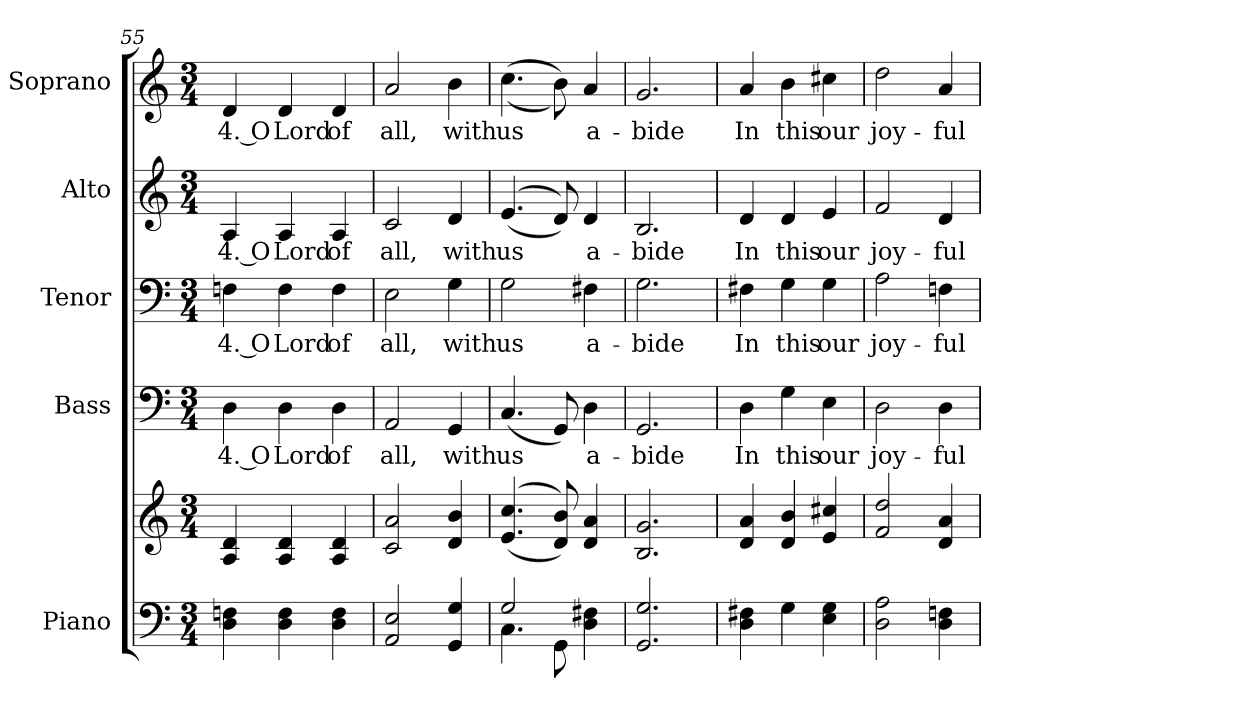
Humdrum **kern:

**kern	**kern	**kern	**text	**kern	**text	**kern	**text	**kern	**text
*part5	*part5	*part4	*part4	*part3	*part3	*part2	*part2	*part1	*part1
*staff6	*staff5	*staff4	*staff4	*staff3	*staff3	*staff2	*staff2	*staff1	*staff1
*I"Piano	*	*I"Bass	*	*I"Tenor	*	*I"Alto	*	*I"Soprano	*
*I'Pno.	*	*I'B.	*	*I'T.	*	*I'A.	*	*I'S.	*
!!LO:PB:g=z
*clefF4	*clefG2	*clefF4	*	*clefF4	*	*clefG2	*	*clefG2	*
*k[]	*k[]	*k[]	*	*k[]	*	*k[]	*	*k[]	*
*C:	*C:	*C:	*	*C:	*	*C:	*	*C:	*
*M3/4	*M3/4	*M3/4	*	*M3/4	*	*M3/4	*	*M3/4	*
=55	=55	=55	=55	=55	=55	=55	=55	=55	=55
!	!	!	!LO:LY:b:color=#000000	!	!	!	!	!	!
!	!	!	!	!	!LO:LY:b:color=#000000	!	!	!	!
!	!	!	!	!	!	!	!LO:LY:b:color=#000000	!	!
!	!	!	!	!	!	!	!	!	!LO:LY:b:color=#000000
4Di\ 4Fni	4Ai/ 4di	4Di\	4. O	4Fni\	4. O	4Ai/	4. O	4di/	4. O
!	!	!	!LO:LY:b:color=#000000	!	!	!	!	!	!
!	!	!	!	!	!LO:LY:b:color=#000000	!	!	!	!
!	!	!	!	!	!	!	!LO:LY:b:color=#000000	!	!
!	!	!	!	!	!	!	!	!	!LO:LY:b:color=#000000
4Di\ 4Fi	4Ai/ 4di	4Di\	Lord	4Fi\	Lord	4Ai/	Lord	4di/	Lord
!	!	!	!LO:LY:b:color=#000000	!	!	!	!	!	!
!	!	!	!	!	!LO:LY:b:color=#000000	!	!	!	!
!	!	!	!	!	!	!	!LO:LY:b:color=#000000	!	!
!	!	!	!	!	!	!	!	!	!LO:LY:b:color=#000000
4Di\ 4Fi	4Ai/ 4di	4Di\	of	4Fi\	of	4Ai/	of	4di/	of
=56	=56	=56	=56	=56	=56	=56	=56	=56	=56
!	!	!	!LO:LY:b:color=#000000	!	!	!	!	!	!
!	!	!	!	!	!LO:LY:b:color=#000000	!	!	!	!
!	!	!	!	!	!	!	!LO:LY:b:color=#000000	!	!
!	!	!	!	!	!	!	!	!	!LO:LY:b:color=#000000
2AAi/ 2Ei	2ci/ 2ai	2AAi/	all,	2Ei\	all,	2ci/	all,	2ai/	all,
!	!	!	!LO:LY:b:color=#000000	!	!	!	!	!	!
!	!	!	!	!	!LO:LY:b:color=#000000	!	!	!	!
!	!	!	!	!	!	!	!LO:LY:b:color=#000000	!	!
!	!	!	!	!	!	!	!	!	!LO:LY:b:color=#000000
4GGi/ 4Gi	4di/ 4bi	4GGi/	with	4Gi\	with	4di/	with	4bi\	with
=57	=57	=57	=57	=57	=57	=57	=57	=57	=57
*^	*	*	*	*	*	*	*	*	*
!	!	!	!	!LO:LY:b:color=#000000	!	!	!	!	!	!
!	!	!	!	!	!	!LO:LY:b:color=#000000	!	!	!	!
!	!	!	!	!	!	!	!	!LO:LY:b:color=#000000	!	!
!	!	!	!	!	!	!	!	!	!	!LO:LY:b:color=#000000
2Gi/	4.Ci\	((4.ei/ 4.cci	(4.Ci/	us	2Gi\	us	((4.ei/	us	((4.cci\	us
.	8GGi\	8di/ 8bi))	8GGi/)	.	.	.	8di/))	.	8bi\))	.
!	!	!	!	!LO:LY:b:color=#000000	!	!	!	!	!	!
!	!	!	!	!	!	!LO:LY:b:color=#000000	!	!	!	!
!	!	!	!	!	!	!	!	!LO:LY:b:color=#000000	!	!
!	!	!	!	!	!	!	!	!	!	!LO:LY:b:color=#000000
4Di\ 4F#Xi	4ryy	4di/ 4ai	4Di\	a-	4F#Xi\	a-	4di/	a-	4ai/	a-
*v	*v	*	*	*	*	*	*	*	*	*
!!LO:PB:g=z
=58	=58	=58	=58	=58	=58	=58	=58	=58	=58
*^	*	*	*	*	*	*	*	*	*
!	!	!	!	!LO:LY:b:color=#000000	!	!	!	!	!	!
*v	*v	*	*	*	*	*	*	*	*	*
*^	*	*	*	*	*	*	*	*	*
!	!	!	!	!	!	!LO:LY:b:color=#000000	!	!	!	!
*v	*v	*	*	*	*	*	*	*	*	*
*^	*	*	*	*	*	*	*	*	*
!	!	!	!	!	!	!	!	!LO:LY:b:color=#000000	!	!
*v	*v	*	*	*	*	*	*	*	*	*
*^	*	*	*	*	*	*	*	*	*
!	!	!	!	!	!	!	!	!	!	!LO:LY:b:color=#000000
*v	*v	*	*	*	*	*	*	*	*	*
2.GGi/ 2.Gi	2.Bi/ 2.gi	2.GGi/	-bide	2.Gi\	-bide	2.Bi/	-bide	2.gi/	-bide
=59	=59	=59	=59	=59	=59	=59	=59	=59	=59
!	!	!	!LO:LY:b:color=#000000	!	!	!	!	!	!
!	!	!	!	!	!LO:LY:b:color=#000000	!	!	!	!
!	!	!	!	!	!	!	!LO:LY:b:color=#000000	!	!
!	!	!	!	!	!	!	!	!	!LO:LY:b:color=#000000
4Di\ 4F#Xi	4di/ 4ai	4Di\	In	4F#Xi\	In	4di/	In	4ai/	In
!	!	!	!LO:LY:b:color=#000000	!	!	!	!	!	!
!	!	!	!	!	!LO:LY:b:color=#000000	!	!	!	!
!	!	!	!	!	!	!	!LO:LY:b:color=#000000	!	!
!	!	!	!	!	!	!	!	!	!LO:LY:b:color=#000000
4Gi\	4di/ 4bi	4Gi\	this	4Gi\	this	4di/	this	4bi\	this
!	!	!	!LO:LY:b:color=#000000	!	!	!	!	!	!
!	!	!	!	!	!LO:LY:b:color=#000000	!	!	!	!
!	!	!	!	!	!	!	!LO:LY:b:color=#000000	!	!
!	!	!	!	!	!	!	!	!	!LO:LY:b:color=#000000
4Ei\ 4Gi	4ei/ 4cc#Xi	4Ei\	our	4Gi\	our	4ei/	our	4cc#Xi\	our
=60	=60	=60	=60	=60	=60	=60	=60	=60	=60
!	!	!	!LO:LY:b:color=#000000	!	!	!	!	!	!
!	!	!	!	!	!LO:LY:b:color=#000000	!	!	!	!
!	!	!	!	!	!	!	!LO:LY:b:color=#000000	!	!
!	!	!	!	!	!	!	!	!	!LO:LY:b:color=#000000
2Di\ 2Ai	2fi/ 2ddi	2Di\	joy-	2Ai\	joy-	2fi/	joy-	2ddi\	joy-
!	!	!	!LO:LY:b:color=#000000	!	!	!	!	!	!
!	!	!	!	!	!LO:LY:b:color=#000000	!	!	!	!
!	!	!	!	!	!	!	!LO:LY:b:color=#000000	!	!
!	!	!	!	!	!	!	!	!	!LO:LY:b:color=#000000
4Di\ 4Fni	4di/ 4ai	4Di\	-ful	4Fni\	-ful	4di/	-ful	4ai/	-ful
=	=	=	=	=	=	=	=	=	=
*-	*-	*-	*-	*-	*-	*-	*-	*-	*-
